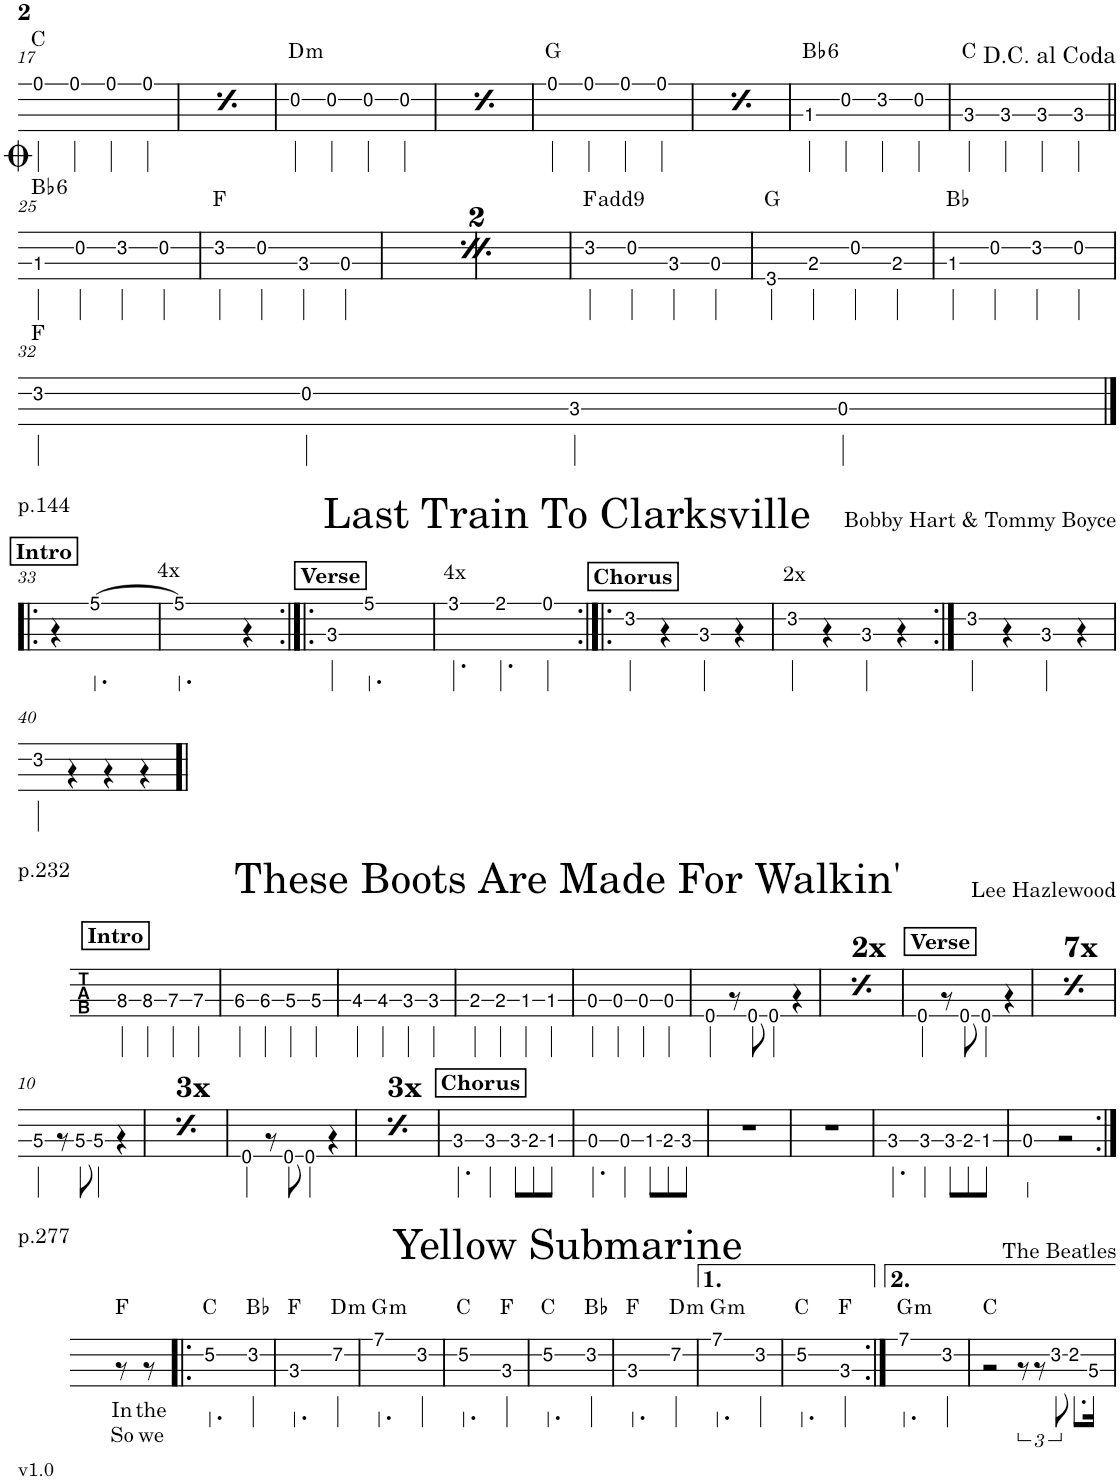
**kern	**text	**harte
*part1	*part1	*part1
*staff1	*staff1	*
*I"Bass Guitar	*	*
*I'B. Guit.	*	*
!!LO:PB:g=z
*	*	*
*Trd7c12	*	*
*k[]	*	*
*M4/4	*	*
=17	=17	=17
4G\	.	C:maj
4G\	.	.
4G\	.	.
4G\	.	.
=18	=18	=18
4G\	.	C:maj
4G\	.	.
4G\	.	.
4G\	.	.
=19	=19	=19
!	!	!LO:H:kt=m
4D\	.	D:min
4D\	.	.
4D\	.	.
4D\	.	.
=20	=20	=20
!	!	!LO:H:kt=m
4D\	.	D:min
4D\	.	.
4D\	.	.
4D\	.	.
=21	=21	=21
4G\	.	G:maj
4G\	.	.
4G\	.	.
4G\	.	.
=22	=22	=22
4G\	.	G:maj
4G\	.	.
4G\	.	.
4G\	.	.
=23	=23	=23
!	!	!LO:H:kt=6
4BB-\	.	Bb:maj6
4D\	.	.
4F\	.	.
4D\	.	.
=24	=24	=24
4C\	.	C:maj
4C\	.	.
4C\	.	.
4C\	.	.
!!LO:LB:g=z
=25||	=25||	=25||
!	!	!LO:H:kt=6
4BB-\	.	Bb:maj6
4D\	.	.
4F\	.	.
4D\	.	.
=26	=26	=26
4F\	.	F:maj
4D\	.	.
4C\	.	.
4AA\	.	.
=27	=27	=27
!	!	!LO:H:kt=6
4BB-\	.	Bb:maj6
4D\	.	.
4F\	.	.
4D\	.	.
=28	=28	=28
4F\	.	F:maj
4D\	.	.
4C\	.	.
4AA\	.	.
=29	=29	=29
4F\	.	F:maj(9)
4D\	.	.
4C\	.	.
4AA\	.	.
=30	=30	=30
4GG\	.	G:maj
4BB\	.	.
4D\	.	.
4BB\	.	.
=31	=31	=31
4BB-\	.	Bb:maj
4D\	.	.
4F\	.	.
4D\	.	.
!!LO:LB:g=z
=32	=32	=32
4F\	.	F:maj
4D\	.	.
4C\	.	.
4AA\	.	.
!!LO:LB:g=z
!!LO:REH:place=s1:a:B:cj:t=Intro
=33|!:	=33|!:	=33|!:
4r	.	.
[2.c\	.	.
=34	=34	=34
2.c\]	.	.
!LO:TX:a:t=4x	!	!
4r	.	.
!!LO:REH:place=s1:a:B:cj:t=Verse
=35:|!|:	=35:|!|:	=35:|!|:
4C\	.	.
2.c\	.	.
=36	=36	=36
4.B-\	.	.
4.A\	.	.
!LO:TX:a:t=4x	!	!
4G\	.	.
!!LO:REH:place=s1:a:B:cj:t=Chorus
=37:|!|:	=37:|!|:	=37:|!|:
4F\	.	.
4r	.	.
4C\	.	.
4r	.	.
=38	=38	=38
4F\	.	.
4r	.	.
4C\	.	.
!LO:TX:a:t=2x	!	!
4r	.	.
=39:|!	=39:|!	=39:|!
4F\	.	.
4r	.	.
4C\	.	.
4r	.	.
!!LO:LB:g=z
=40	=40	=40
4F\	.	.
4r	.	.
4r	.	.
4r	.	.
!!LO:LB:g=z
!!LO:REH:place=s1:a:B:cj:t=Intro
=1!|	=1!|	=1!|
*stria4	*	*
4F\	.	.
4F\	.	.
4E\	.	.
4E\	.	.
=2	=2	=2
4E-\	.	.
4E-\	.	.
4D\	.	.
4D\	.	.
=3	=3	=3
4C#\	.	.
4C#\	.	.
4C\	.	.
4C\	.	.
=4	=4	=4
4BB\	.	.
4BB\	.	.
4BB-\	.	.
4BB-\	.	.
=5	=5	=5
4AA\	.	.
4AA\	.	.
4AA\	.	.
4AA\	.	.
=6	=6	=6
4EE\	.	.
8r	.	.
8EE\	.	.
4EE\	.	.
4r	.	.
=7	=7	=7
4EE\	.	.
8r	.	.
8EE\	.	.
4EE\	.	.
4r	.	.
!!LO:REH:place=s1:a:B:cj:t=Verse
=8	=8	=8
4EE\	.	.
8r	.	.
8EE\	.	.
4EE\	.	.
4r	.	.
!!LO:REH:place=s1:a:B:cj:t=Verse
=9	=9	=9
4EE\	.	.
8r	.	.
8EE\	.	.
4EE\	.	.
4r	.	.
!!LO:LB:g=z
=10	=10	=10
4D\	.	.
8r	.	.
8D\	.	.
4D\	.	.
4r	.	.
=11	=11	=11
4D\	.	.
8r	.	.
8D\	.	.
4D\	.	.
4r	.	.
=12	=12	=12
4EE\	.	.
8r	.	.
8EE\	.	.
4EE\	.	.
4r	.	.
=13	=13	=13
4EE\	.	.
8r	.	.
8EE\	.	.
4EE\	.	.
4r	.	.
!!LO:REH:place=s1:a:B:cj:t=Chorus
=14	=14	=14
4.C\	.	.
4C\	.	.
8C\L	.	.
8BB\	.	.
8AA#\J	.	.
=15	=15	=15
4.AA\	.	.
4AA\	.	.
8BB-\L	.	.
8BB\	.	.
8C\J	.	.
=16	=16	=16
1r	.	.
=17	=17	=17
1r	.	.
=18	=18	=18
4.C\	.	.
4C\	.	.
8C\L	.	.
8BB\	.	.
8AA#\J	.	.
=19	=19	=19
2AA\	.	.
2r	.	.
!!LO:LB:g=z
=1:|!	=1:|!	=1:|!
*stria4	*	*
!	!LO:LY:b	!
8r	In So	F:maj
!	!LO:LY:b	!
8r	the we	.
=2!|:	=2!|:	=2!|:
2.G\	.	C:maj
4F\	.	Bb:maj
=3	=3	=3
2.C\	.	F:maj
!	!	!LO:H:kt=m
4A\	.	D:min
=4	=4	=4
!	!	!LO:H:kt=m
2.d\	.	G:min
4F\	.	.
=5	=5	=5
2.G\	.	C:maj
4C\	.	F:maj
=6	=6	=6
2.G\	.	C:maj
4F\	.	Bb:maj
=7	=7	=7
2.C\	.	F:maj
!	!	!LO:H:kt=m
4A\	.	D:min
=8	=8	=8
!	!	!LO:H:kt=m
2.d\	.	G:min
4F\	.	.
=9	=9	=9
2.G\	.	C:maj
4C\	.	F:maj
=10:|!	=10:|!	=10:|!
!	!	!LO:H:kt=m
2.d\	.	G:min
4F\	.	.
=11	=11	=11
2r	.	C:maj
12r	.	.
12r	.	.
12F\	.	.
8.E\L	.	.
16D\Jk	.	.
=	=	=
*-	*-	*-
